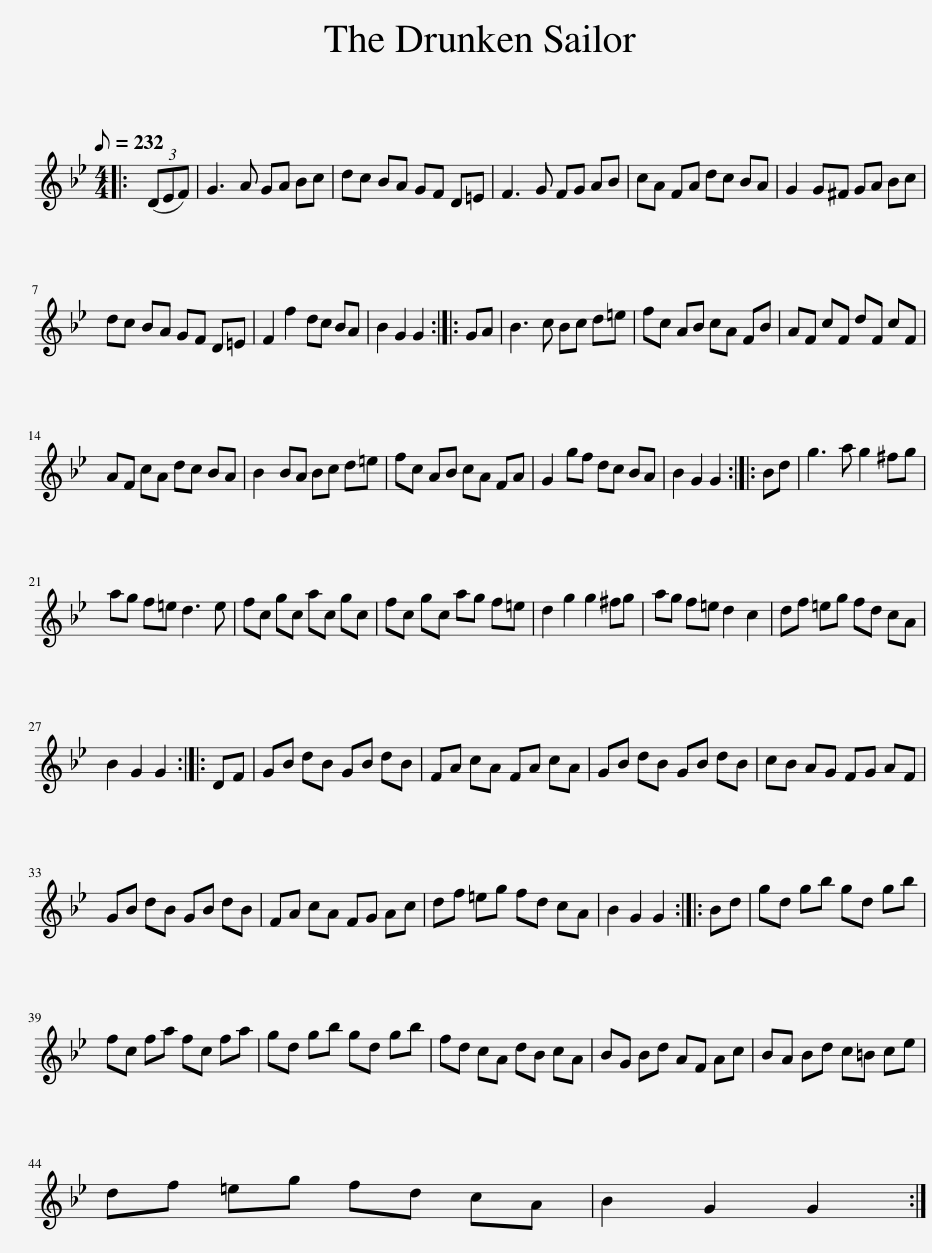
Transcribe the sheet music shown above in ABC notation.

X:1
L:1/8
Q:1/8=232
M:4/4
I:linebreak $
K:Gmin
V:1 treble
V:1
|: (3(DEF) | G3 A GA Bc | dc BA GF D=E | F3 G FG AB | cA FA dc BA | %5
 G2 G^F GA Bc |$ dc BA GF D=E | F2 f2 dc BA | B2 G2 G2 :: GA | %10
 B3 c Bc d=e | fc AB cA FB | AF cF dF cF |$ AF cA dc BA | B2 BA Bc d=e | %15
 fc AB cA FA | G2 gf dc BA | B2 G2 G2 :: Bd | g3 a g2 ^fg |$ %20
 ag f=e d3 e | fc gc ac gc | fc gc ag f=e | d2 g2 g2 ^fg | ag f=e d2 c2 | %25
 df =eg fd cA |$ B2 G2 G2 :: DF | GB dB GB dB | FA cA FA cA | %30
 GB dB GB dB | cB AG FG AF |$ GB dB GB dB | FA cA FG Ac | df =eg fd cA | %35
 B2 G2 G2 :: Bd | gd gb gd gb |$ fc fa fc fa | gd gb gd gb | %40
 fd cA dB cA | BG Bd AF Ac | BA Bd c=B ce |$ df =eg fd cA | B2 G2 G2 :| %45
